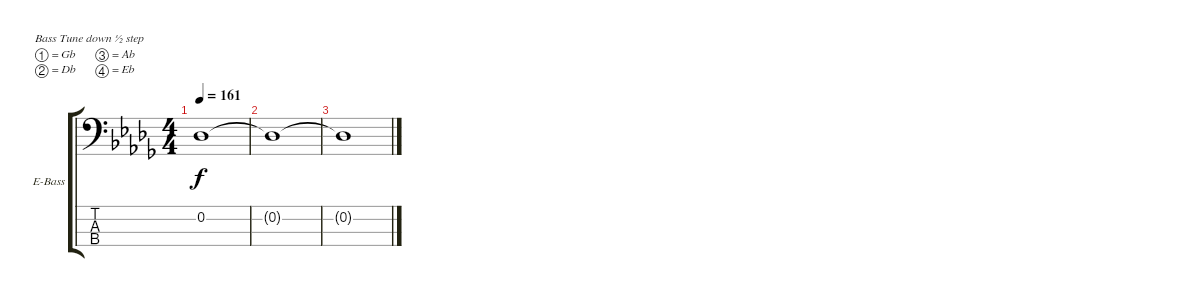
\bracketExtendMode groupsimilarinstruments
\firstSystemTrackNameOrientation horizontal
\otherSystemsTrackNameOrientation horizontal
\track ("Joe Principe - Bass" "E-Bass") {instrument electricbassfinger}
\staff {score tabs}
\tuning (Gb2 Db2 Ab1 Eb1)
\ts (4 4)
\tempo 161
\clef f4
\ks db
0.2{t}.1{dy f} |
0.2{t}.1 |
0.2{t}.1
